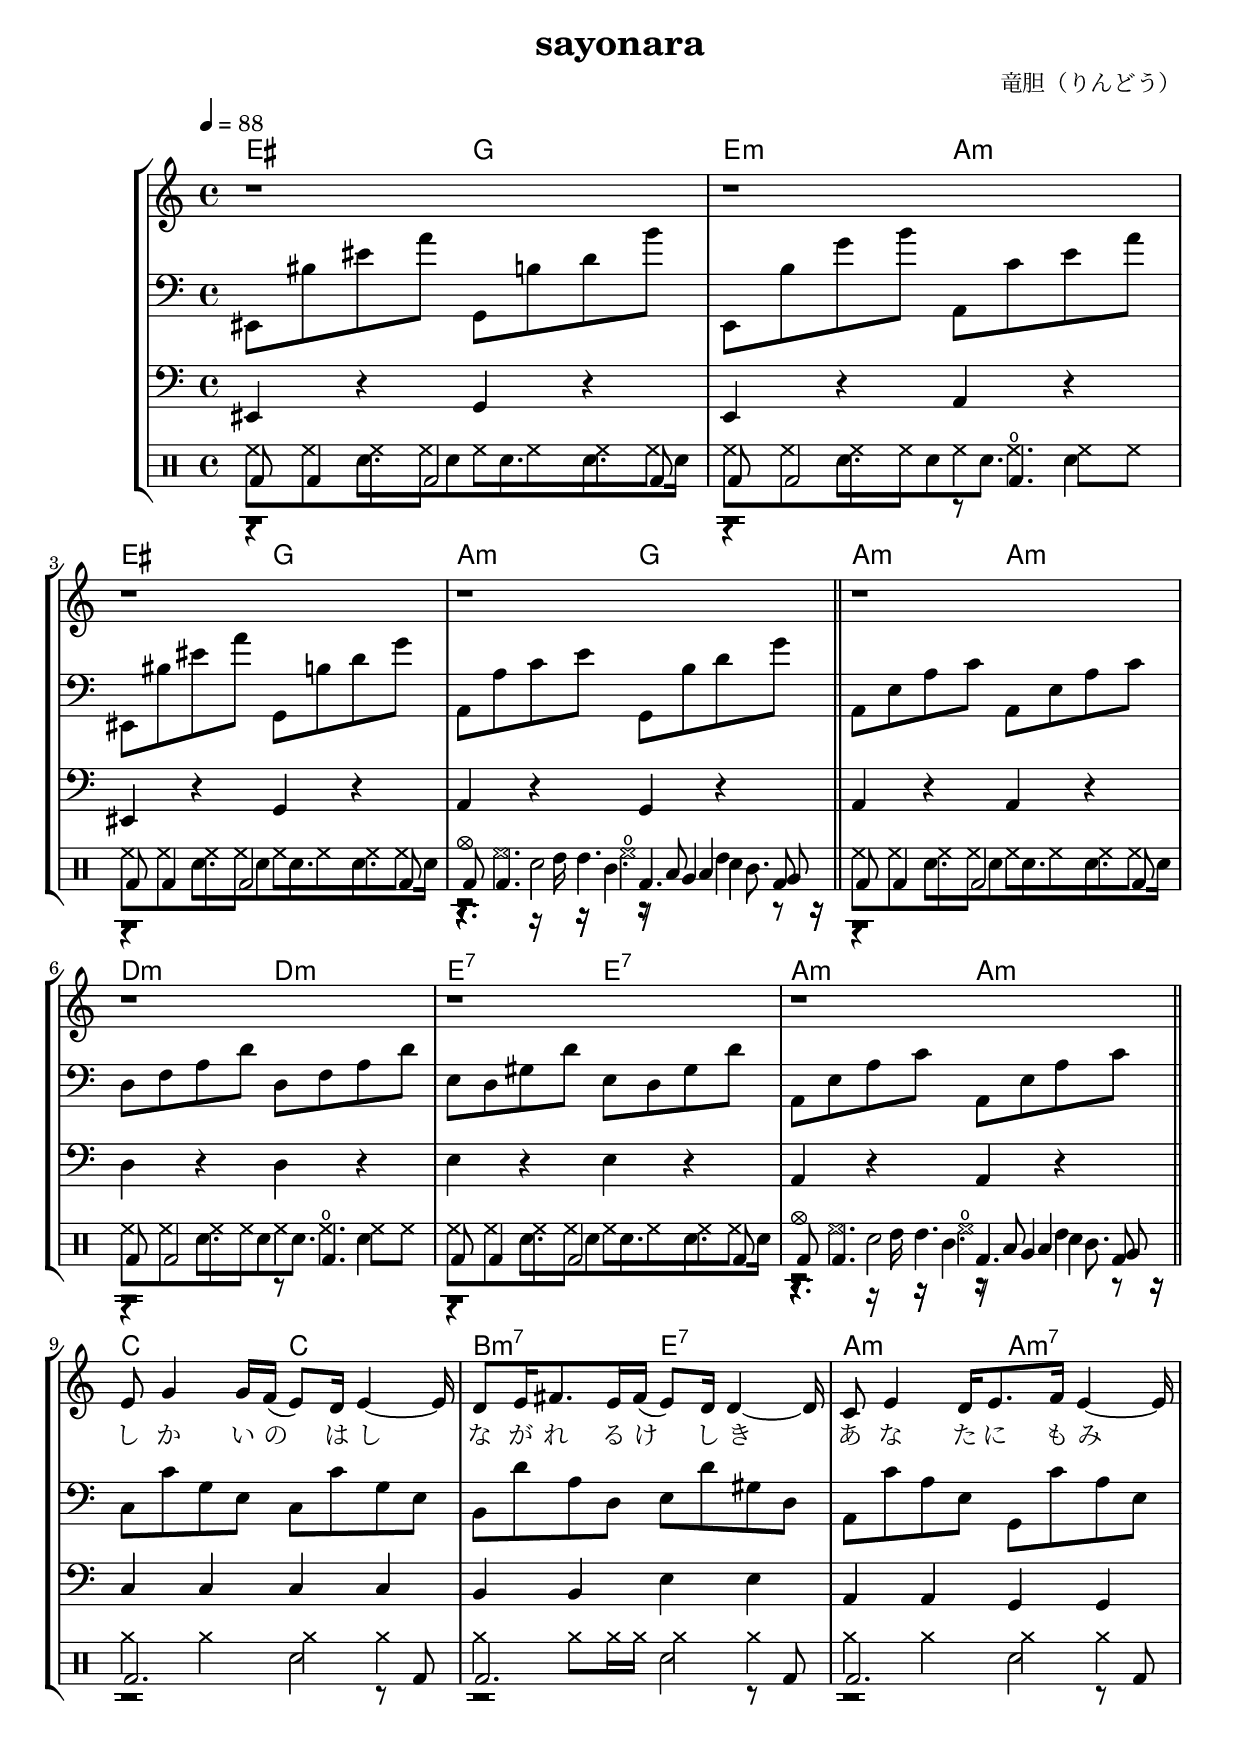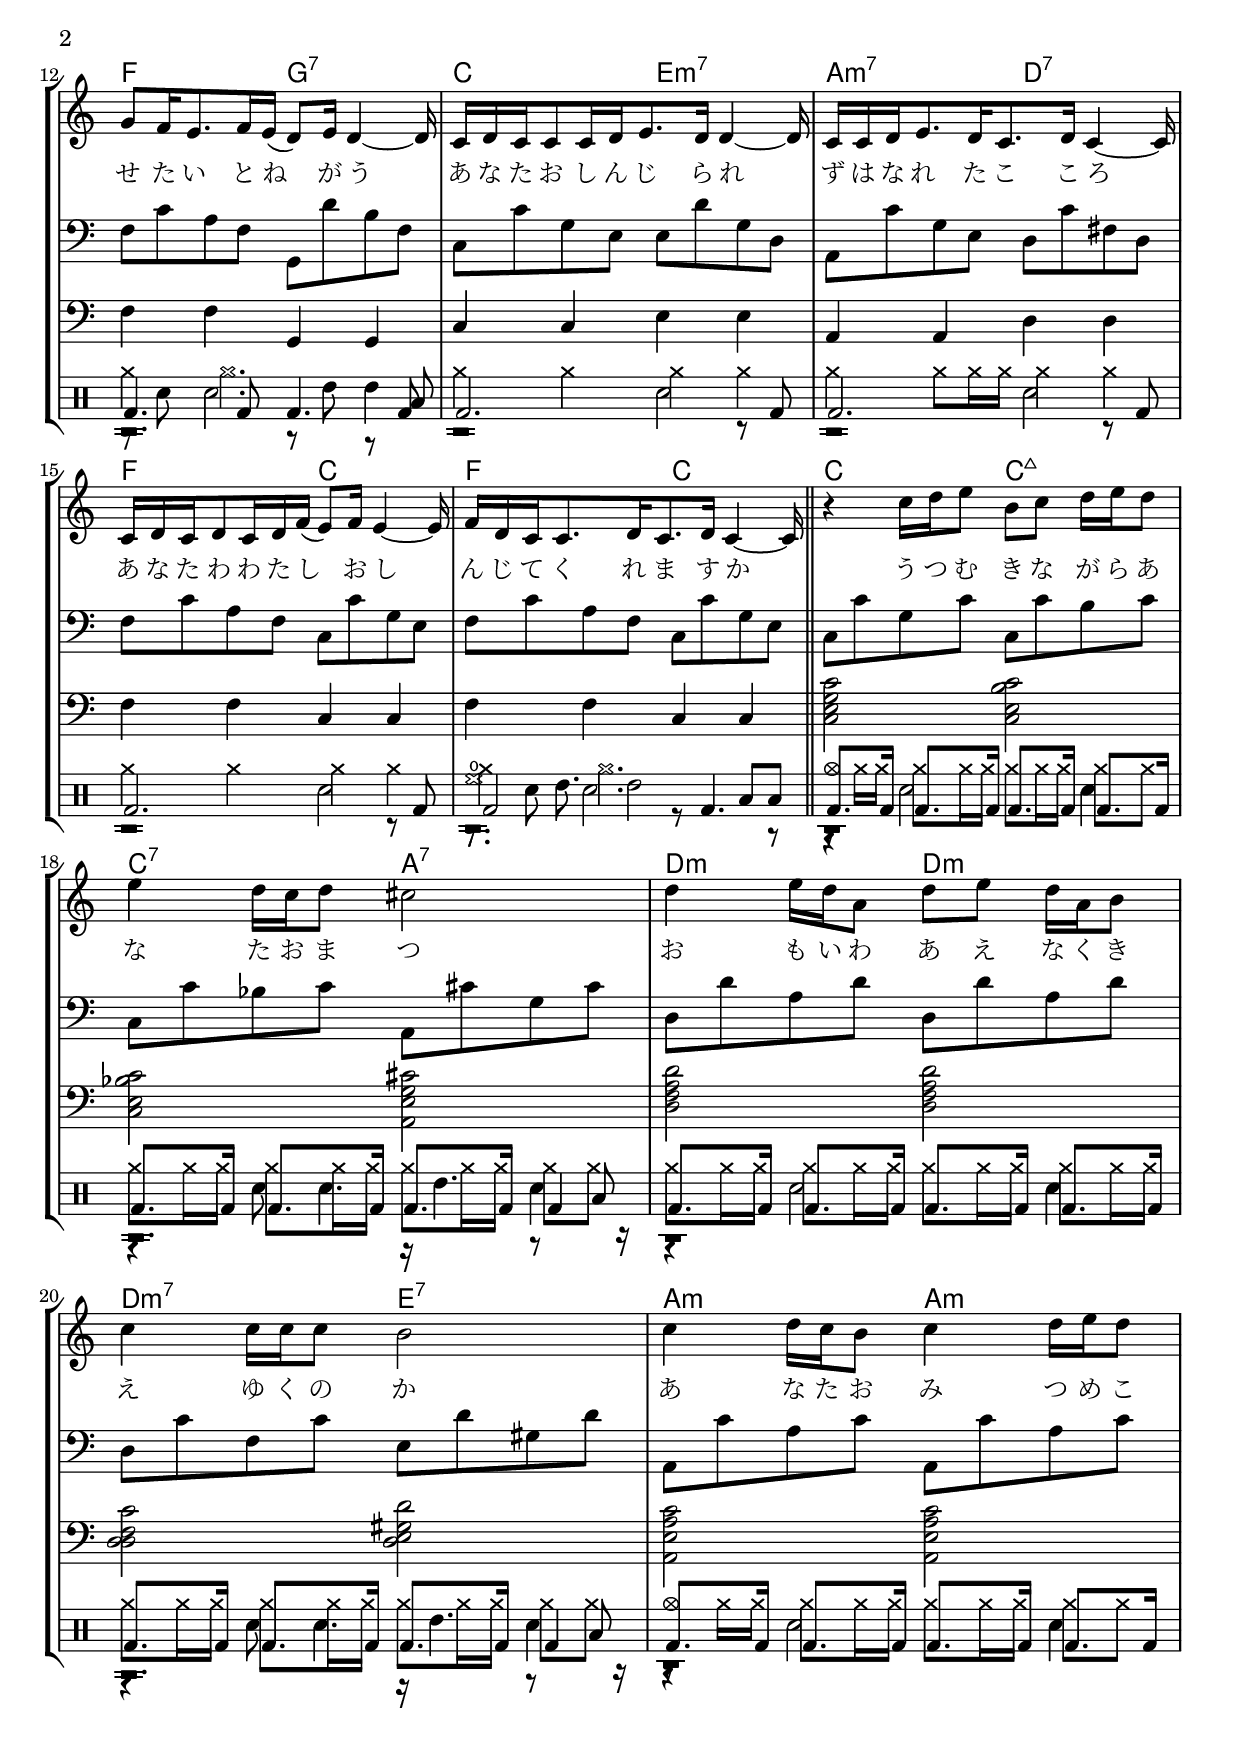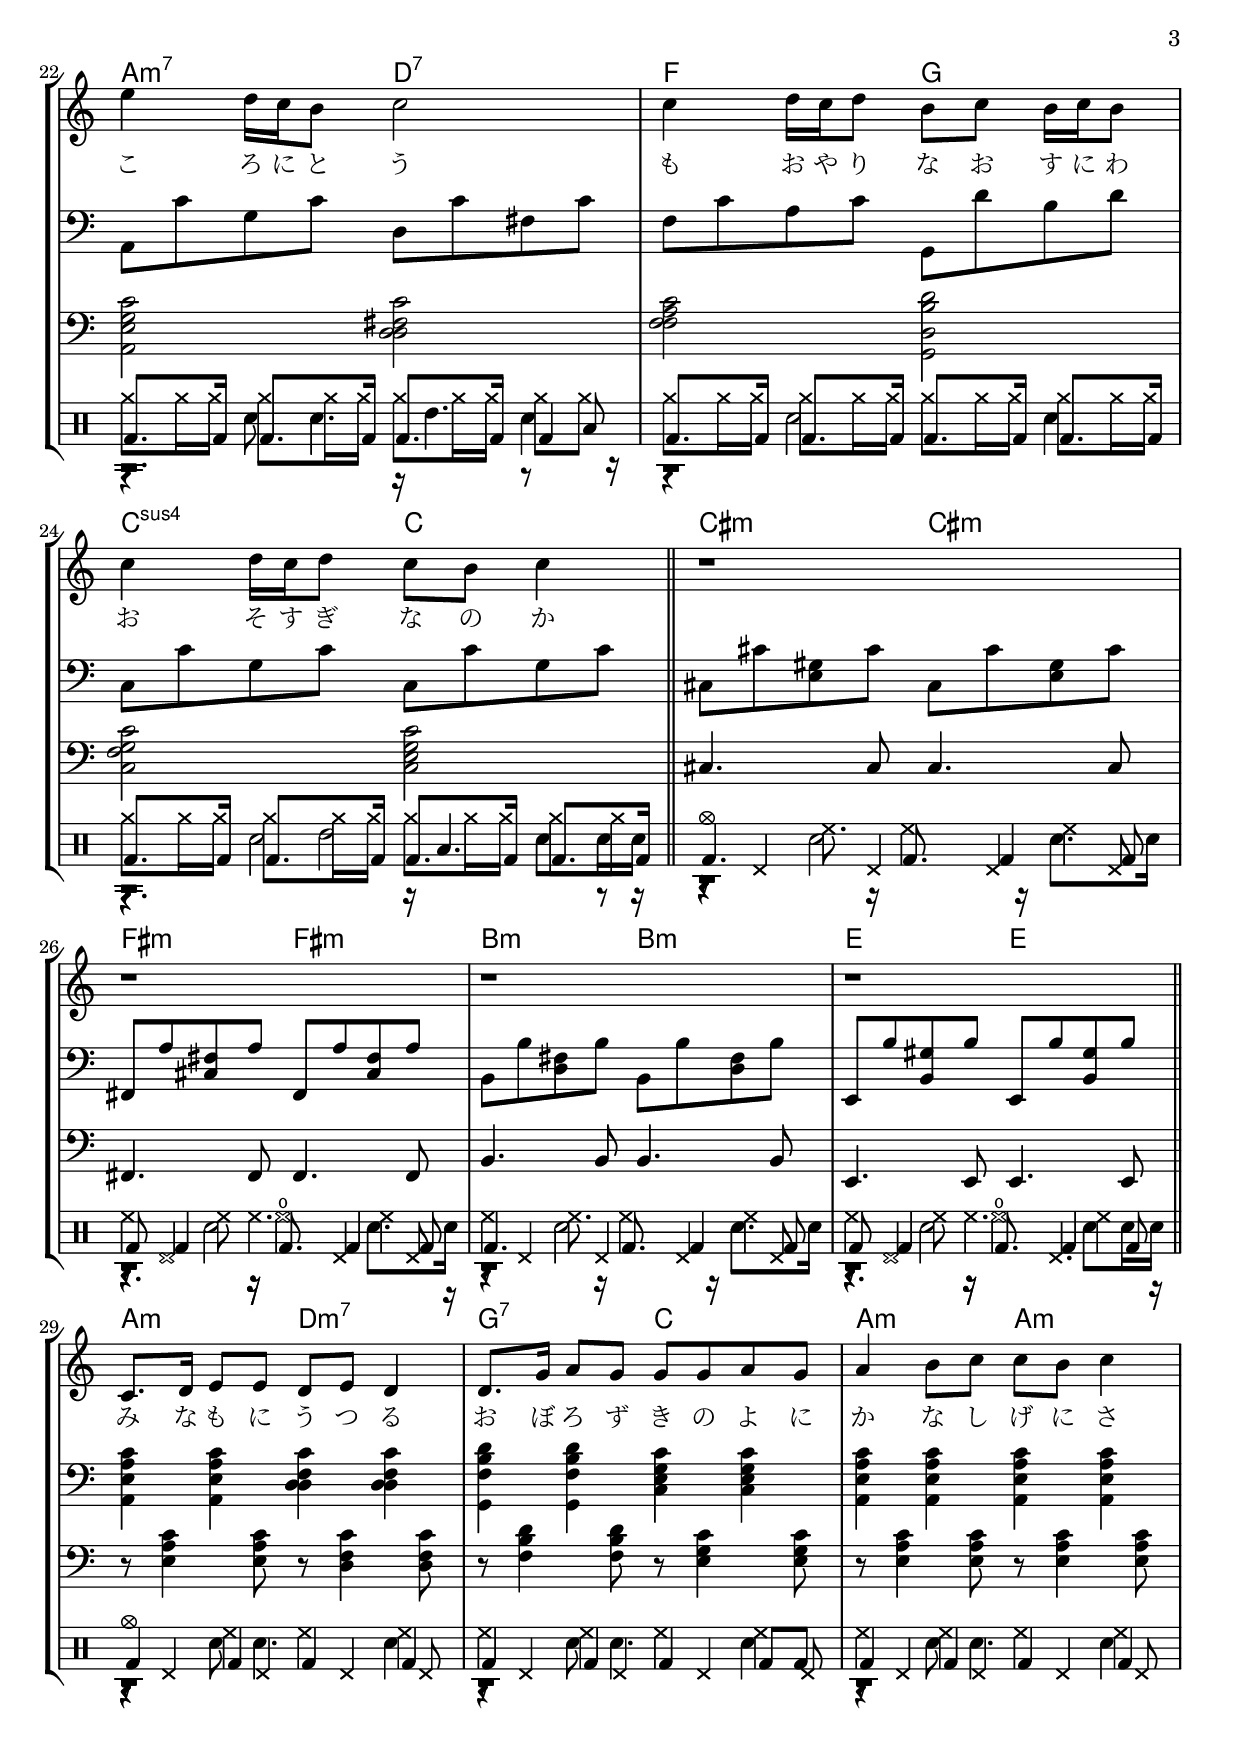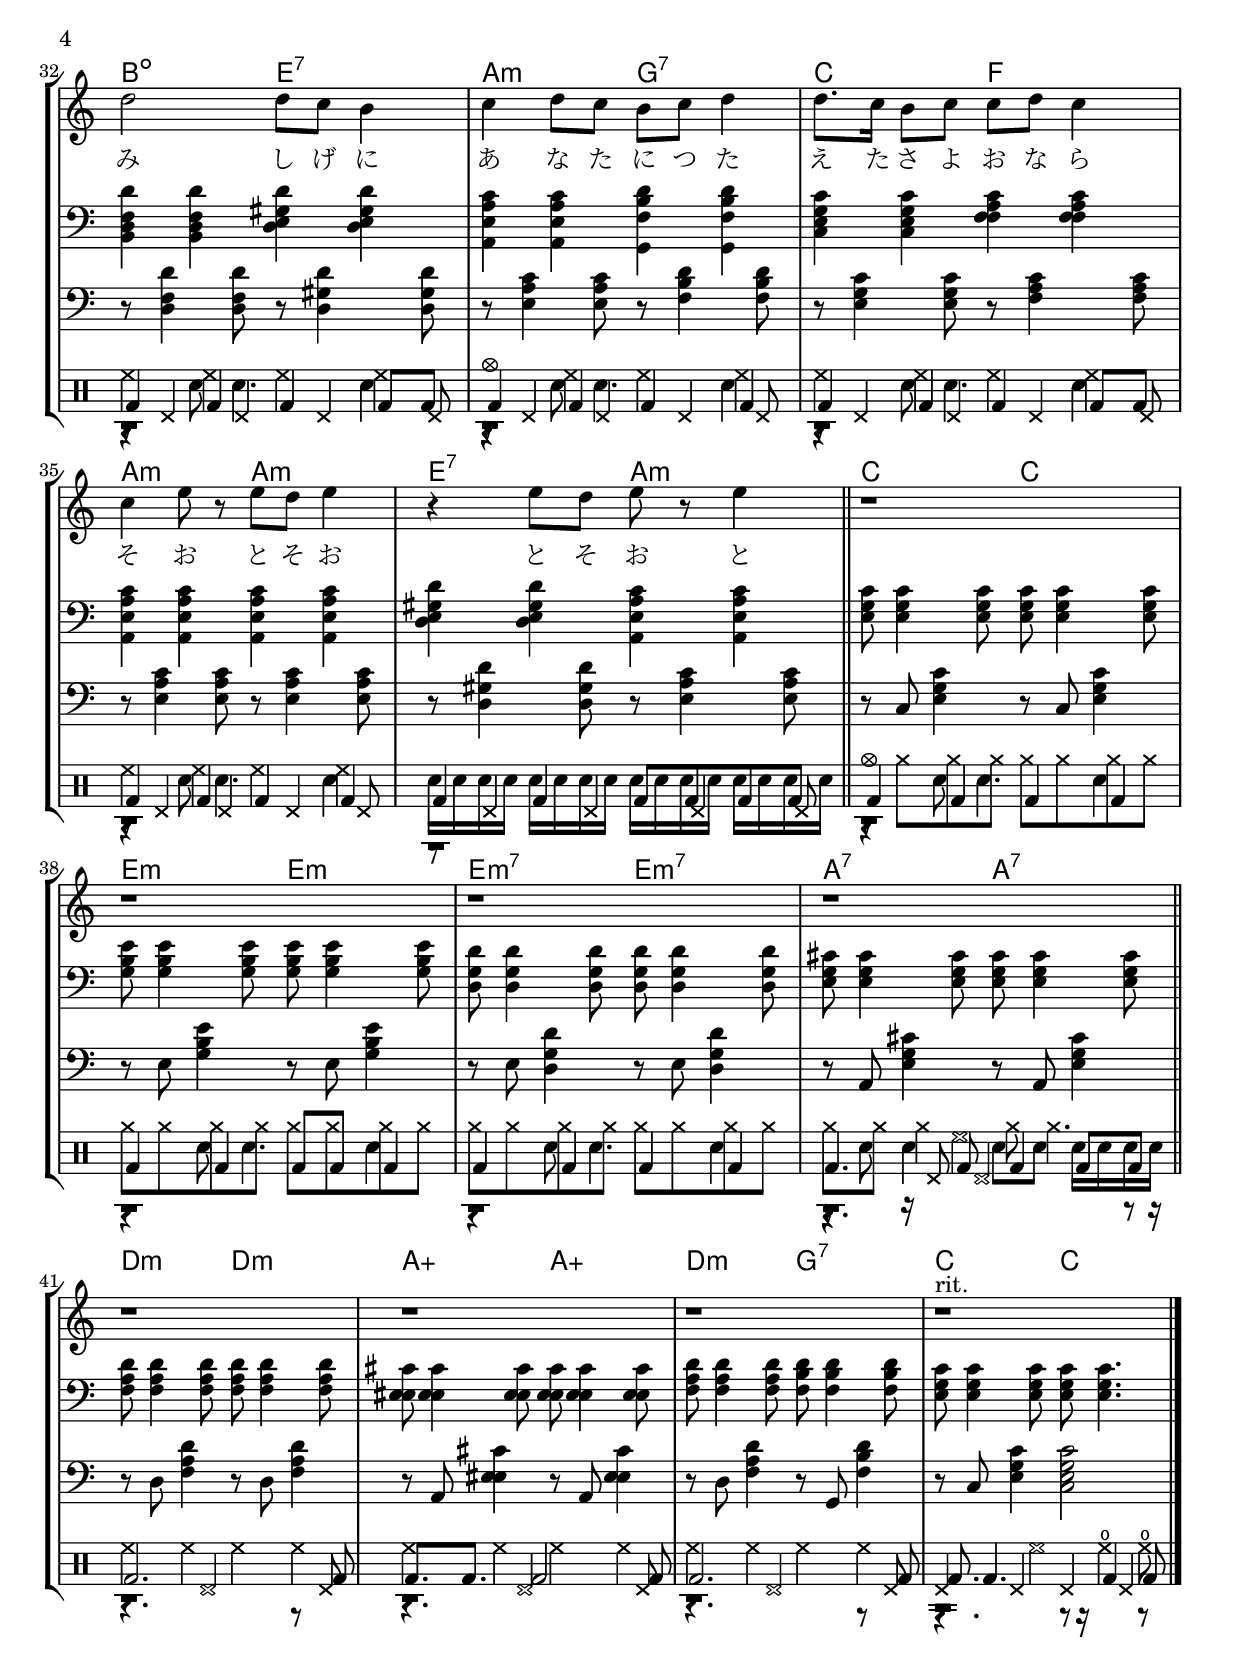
\version "2.12.1"

\header {
	title = \markup {sayonara}
	composer = \markup \center-column {竜胆（りんどう）}
}

harmony = \chordmode {
	eis2 g e:m a:m eis g a:m g 

	a:m a:m d:m d:m e:7 e:7 a:m a:m 

	c c b:min7 e:7 a:m a:min7 f g:7 c e:min7 a:min7 d:7 f c f c 

	c c:maj7 c:7 a:7 d:m d:m d:min7 e:7 a:m a:m a:min7 d:7 f g c:sus4 c 

	cis:m cis:m fis:m fis:m b:m b:m e e 

	a:m d:min7 g:7 c a:m a:m b:dim e:7 a:m g:7 c f a:m a:m e:7 a:m 

	c c e:m e:m e:min7 e:min7 a:7 a:7 

	d:m d:m a:aug a:aug d:m g:7 c c 
}

melody = {
	\key c \major
	\tempo 4 = 88
	r1 | r1 | r1 | r1   
	r1 | r1 | r1 | r1   
	\set Staff.midiInstrument = #"fss0.39"
	 e'8  g'4  g'16  f'16  (e'8)  d'16  e'4~e'16 
	d'8  e'16  fis'8.  e'16  fis'16  (e'8)  d'16  d'4~d'16 
	c'8  e'4  d'16  e'8.  f'16  e'4~e'16 
	g'8  f'16  e'8.  f'16  e'16  (d'8)  e'16  d'4~d'16 
	c'16  d'16  c'16  c'8  c'16  d'16  e'8.  d'16  d'4~d'16 
	c'16  c'16  d'16  e'8.  d'16  c'8.  d'16  c'4~c'16 
	c'16  d'16  c'16  d'8  c'16  d'16  f'16  (e'8)  f'16  e'4~e'16 
	f'16  d'16  c'16  c'8.  d'16  c'8.  d'16  c'4~c'16
	\set Staff.midiInstrument = #"fss0.39"
	 r4  c''16  d''16  e''8  b'8  c''8  d''16  e''16  d''8 
	e''4  d''16  c''16  d''8  cis''2 
	d''4  e''16  d''16  a'8  d''8  e''8  d''16  a'16  b'8 
	c''4  c''16  c''16  c''8  b'2 
	c''4  d''16  c''16  b'8  c''4  d''16  e''16  d''8 
	e''4  d''16  c''16  b'8  c''2 
	c''4  d''16  c''16  d''8  b'8  c''8  b'16  c''16  b'8 
	c''4  d''16  c''16  d''8  c''8  b'8  c''4
	r1 | r1 | r1 | r1   
	\set Staff.midiInstrument = #"fss0.39"
	 c'8.  d'16  e'8  e'8  d'8  e'8  d'4 
	d'8.  g'16  a'8  g'8  g'8  g'8  a'8  g'8 
	a'4  b'8  c''8  c''8  b'8  c''4 
	d''2  d''8  c''8  b'4 
	c''4  d''8  c''8  b'8  c''8  d''4 
	d''8.  c''16  b'8  c''8  c''8  d''8  c''4 
	c''4  e''8  r8  e''8  d''8  e''4 
	r4  e''8  d''8  e''8  r8  e''4
	r1 | r1 | r1 | r1   
	r1 | r1 | r1 | r1^"rit." \bar "|."
}

words = \lyricmode {
	
	
	し  か  い  の  は  し  な  が  れ  る  け  し  き  あ  な  た  に  も  み  せ  た  い  と  ね  が  う  あ  な  た  お  し  ん  じ  ら  れ  ず  は  な  れ  た  こ  こ  ろ  あ  な  た  わ  わ  た  し  お  し  ん  じ  て  く  れ  ま  す  か  
	う  つ  む  き  な  が  ら  あ  な  た  お  ま  つ  お  も  い  わ  あ  え  な  く  き  え  ゆ  く  の  か  あ  な  た  お  み  つ  め  こ  こ  ろ  に  と  う  も  お  や  り  な  お  す  に  わ  お  そ  す  ぎ  な  の  か  
	
	み  な  も  に  う  つ  る  お  ぼ  ろ  ず  き  の  よ  に  か  な  し  げ  に  さ  み  し  げ  に  あ  な  た  に  つ  た  え  た  さ  よ  お  な  ら  そ  お  と  そ  お  と  そ  お  と  
	
	
}

tempochange = {
	\tempo 4 = 88
	r1 | r1 | r1 | r1 \bar "||"
	\tempo 4 = 88
	r1 | r1 | r1 | r1 \bar "||"
	\tempo 4 = 88
	r1 | r1 | r1 | r1 | r1 | r1 | r1 | r1 \bar "||"
	\tempo 4 = 88
	r1 | r1 | r1 | r1 | r1 | r1 | r1 | r1 \bar "||"
	\tempo 4 = 88
	r1 | r1 | r1 | r1 \bar "||"
	\tempo 4 = 88
	r1 | r1 | r1 | r1 | r1 | r1 | r1 | r1 \bar "||"
	\tempo 4 = 88
	r1 | r1 | r1 | r1 \bar "||"
	\tempo 4 = 88
	r1 | r1 | r1 | \tempo 4 = 66 r2 \tempo 4 = 58 r2 \bar "|."
}

mainacc = {
	\clef bass
	\set Staff.midiInstrument = #"Honky-tonk"
	\key c \major
	\tempo 4 = 88
	eis,8 bis8 eis'8 a'8
	g,8 b8 d'8 b'8
	e,8 b8 g'8 b'8
	a,8 c'8 e'8 a'8
	eis,8 bis8 eis'8 a'8
	g,8 b8 d'8 g'8
	a,8 a8 c'8 e'8
	g,8 b8 d'8 g'8
	\bar "||"

	\set Staff.midiInstrument = #"Honky-tonk"
	a,8 e8 a8 c'8
	a,8 e8 a8 c'8
	d8 f8 a8 d'8
	d8 f8 a8 d'8
	e8 d8 gis8 d'8
	e8 d8 gis8 d'8
	a,8 e8 a8 c'8
	a,8 e8 a8 c'8
	\bar "||"

	\set Staff.midiInstrument = #"Honky-tonk"
	c8 c' g e
	c8 c' g e
	b,8 d' a d
	e8 d' gis d
	a,8 c' a e
	g,8 c' a e
	f8 c' a f
	g,8 d' b f
	c8 c' g e
	e8 d' g d
	a,8 c' g e
	d8 c' fis d
	f8 c' a f
	c8 c' g e
	f8 c' a f
	c8 c' g e
	\bar "||"

	\set Staff.midiInstrument = #"Honky-tonk"
	c8 c' g c'
	c8 c' b c'
	c8 c' bes c'
	a,8 cis' g cis'
	d8 d' a d'
	d8 d' a d'
	d8 c' f c'
	e8 d' gis d'
	a,8 c' a c'
	a,8 c' a c'
	a,8 c' g c'
	d8 c' fis c'
	f8 c' a c'
	g,8 d' b d'
	c8 c' g c'
	c8 c' g c'
	\bar "||"

	\set Staff.midiInstrument = #"Honky-tonk"
	cis8 cis' <e gis> cis'
	cis8 cis' <e gis> cis'
	fis,8 a <cis fis> a
	fis,8 a <cis fis> a
	b,8 b <d fis> b
	b,8 b <d fis> b
	e,8 b <b, gis> b
	e,8 b <b, gis> b
	\bar "||"

	\set Staff.midiInstrument = #"Honky-tonk"
	<a, e a c'>4 <a, e a c'>4
	<d d f c'>4 <d d f c'>4
	<g, f b d'>4 <g, f b d'>4
	<c e g c'>4 <c e g c'>4
	<a, e a c'>4 <a, e a c'>4
	<a, e a c'>4 <a, e a c'>4
	<b, d f d'>4 <b, d f d'>4
	<e d gis d'>4 <e d gis d'>4
	<a, e a c'>4 <a, e a c'>4
	<g, f b d'>4 <g, f b d'>4
	<c e g c'>4 <c e g c'>4
	<f f a c'>4 <f f a c'>4
	<a, e a c'>4 <a, e a c'>4
	<a, e a c'>4 <a, e a c'>4
	<e d gis d'>4 <e d gis d'>4
	<a, e a c'>4 <a, e a c'>4
	\bar "||"

	\set Staff.midiInstrument = #"Honky-tonk"
	<e g c'>8 <e g c'>4 <e g c'>8
	<e g c'>8 <e g c'>4 <e g c'>8
	<g b e'>8 <g b e'>4 <g b e'>8
	<g b e'>8 <g b e'>4 <g b e'>8
	<d g d'>8 <d g d'>4 <d g d'>8
	<d g d'>8 <d g d'>4 <d g d'>8
	<e g cis'>8 <e g cis'>4 <e g cis'>8
	<e g cis'>8 <e g cis'>4 <e g cis'>8
	\bar "||"

	\set Staff.midiInstrument = #"Honky-tonk"
	<f a d'>8 <f a d'>4 <f a d'>8
	<f a d'>8 <f a d'>4 <f a d'>8
	<eis eis cis'>8 <eis eis cis'>4 <eis eis cis'>8
	<eis eis cis'>8 <eis eis cis'>4 <eis eis cis'>8
	<f a d'>8 <f a d'>4 <f a d'>8
	<f b d'>8 <f b d'>4 <f b d'>8
	<e g c'>8 <e g c'>4 <e g c'>8
	<e g c'>8 <e g c'>4.
	\bar "|."
}

subacc = {
	\clef bass
	\set Staff.midiInstrument = #"Acoustic Guitar (nylon)"
	\key c \major
	\tempo 4 = 88
	eis,4 r4
	g,4 r4
	e,4 r4
	a,4 r4
	eis,4 r4
	g,4 r4
	a,4 r4
	g,4 r4
	\bar "||"

	\set Staff.midiInstrument = #"Acoustic Guitar (nylon)"
	a,4 r4
	a,4 r4
	d4 r4
	d4 r4
	e4 r4
	e4 r4
	a,4 r4
	a,4 r4
	\bar "||"

	\set Staff.midiInstrument = #"Acoustic Guitar (nylon)"
	c4 c4
	c4 c4
	b,4 b,4
	e4 e4
	a,4 a,4
	g,4 g,4
	f4 f4
	g,4 g,4
	c4 c4
	e4 e4
	a,4 a,4
	d4 d4
	f4 f4
	c4 c4
	f4 f4
	c4 c4
	\bar "||"

	\set Staff.midiInstrument = #"Acoustic Guitar (nylon)"
	<c e g c'>2
	<c e b c'>2
	<c e bes c'>2
	<a, e g cis'>2
	<d f a d'>2
	<d f a d'>2
	<d d f c'>2
	<e d gis d'>2
	<a, e a c'>2
	<a, e a c'>2
	<a, e g c'>2
	<d d fis c'>2
	<f f a c'>2
	<g, d b d'>2
	<c f g c'>2
	<c e g c'>2
	\bar "||"

	\set Staff.midiInstrument = #"Acoustic Guitar (nylon)"
	cis4.cis8
	cis4.cis8
	fis,4.fis,8
	fis,4.fis,8
	b,4.b,8
	b,4.b,8
	e,4.e,8
	e,4.e,8
	\bar "||"

	\set Staff.midiInstrument = #"Acoustic Guitar (nylon)"
	r8 <e a c'>4 <e a c'>8
	r8 <d f c'>4 <d f c'>8
	r8 <f b d'>4 <f b d'>8
	r8 <e g c'>4 <e g c'>8
	r8 <e a c'>4 <e a c'>8
	r8 <e a c'>4 <e a c'>8
	r8 <d f d'>4 <d f d'>8
	r8 <d gis d'>4 <d gis d'>8
	r8 <e a c'>4 <e a c'>8
	r8 <f b d'>4 <f b d'>8
	r8 <e g c'>4 <e g c'>8
	r8 <f a c'>4 <f a c'>8
	r8 <e a c'>4 <e a c'>8
	r8 <e a c'>4 <e a c'>8
	r8 <d gis d'>4 <d gis d'>8
	r8 <e a c'>4 <e a c'>8
	\bar "||"

	\set Staff.midiInstrument = #"Acoustic Guitar (nylon)"
	r8 c <e g c'>4
	r8 c <e g c'>4
	r8 e <g b e'>4
	r8 e <g b e'>4
	r8 e <d g d'>4
	r8 e <d g d'>4
	r8 a, <e g cis'>4
	r8 a, <e g cis'>4
	\bar "||"

	\set Staff.midiInstrument = #"Acoustic Guitar (nylon)"
	r8 d <f a d'>4
	r8 d <f a d'>4
	r8 a, <eis eis cis'>4
	r8 a, <eis eis cis'>4
	r8 d <f a d'>4
	r8 g, <f b d'>4
	r8 c <e g c'>4
	<c e g c'>2
	\bar "|."
}

percA = {
	\drummode {
	hh8 hh8 hh8 hh8 hh8 hh8 hh8 hh8  |hh8 hh8 hh8 hh8 hh4 hh8 hh8  |hh8 hh8 hh8 hh8 hh8 hh8 hh8 hh8  |r8 hh2. r8  \bar "||"
	hh8 hh8 hh8 hh8 hh8 hh8 hh8 hh8  |hh8 hh8 hh8 hh8 hh4 hh8 hh8  |hh8 hh8 hh8 hh8 hh8 hh8 hh8 hh8  |r8 hh2. r8  \bar "||"
	cymr4 cymr4 cymr4 cymr4  |cymr4 cymr8 cymr16 cymr16 cymr4 cymr4  |cymr4 cymr4 cymr4 cymr4  |cymr4 cymr2.  |cymr4 cymr4 cymr4 cymr4  |cymr4 cymr8 cymr16 cymr16 cymr4 cymr4  |cymr4 cymr4 cymr4 cymr4  |cymr4 cymr2.  \bar "||"
	r8 cymr16 cymr16 cymr8 cymr16 cymr16 cymr8 cymr16 cymr16 cymr8 cymr8  |cymr8 cymr16 cymr16 cymr8 cymr16 cymr16 cymr8 cymr16 cymr16 cymr8 cymr8  |cymr8 cymr16 cymr16 cymr8 cymr16 cymr16 cymr8 cymr16 cymr16 cymr8 cymr16 cymr16  |cymr8 cymr16 cymr16 cymr8 cymr16 cymr16 cymr8 cymr16 cymr16 cymr8 cymr8  |r8 cymr16 cymr16 cymr8 cymr16 cymr16 cymr8 cymr16 cymr16 cymr8 cymr8  |cymr8 cymr16 cymr16 cymr8 cymr16 cymr16 cymr8 cymr16 cymr16 cymr8 cymr8  |cymr8 cymr16 cymr16 cymr8 cymr16 cymr16 cymr8 cymr16 cymr16 cymr8 cymr16 cymr16  |cymr8 cymr16 cymr16 cymr8 cymr16 cymr16 cymr8 cymr16 cymr16 cymr8 cymr8  \bar "||"
	r4 hh8. hh4 r16 hh4  |hh4 hh8 hh4. hh4  |hh4 hh8. hh4 r16 hh4  |hh4 hh8 hh4. hh4  \bar "||"
	r4 hh4 hh4 hh4  |hh4 hh4 hh4 hh4  |hh4 hh4 hh4 hh4  |hh4 hh4 hh4 hh4  |r4 hh4 hh4 hh4  |hh4 hh4 hh4 hh4  |hh4 hh4 hh4 hh4  |r1  \bar "||"
	r8 cymr8 cymr8 cymr8 cymr8 cymr8 cymr8 cymr8  |cymr8 cymr8 cymr8 cymr8 cymr8 cymr8 cymr8 cymr8  |cymr8 cymr8 cymr8 cymr8 cymr8 cymr8 cymr8 cymr8  |cymr8 cymr8 cymr4 cymr8 cymr4.  \bar "||"
	r1  |r1  |r1  |r2 r8 hho4 hho8  \bar "|."
	}
}

percB = {
	\drummode {
	r4 sn8. sn8 sn8. sn8. sn16  |r4 sn8. sn8 sn8. sn4  |r4 sn8. sn8 sn8. sn8. sn16  |r4 sn2 sn4  \bar "||"
	r4 sn8. sn8 sn8. sn8. sn16  |r4 sn8. sn8 sn8. sn4  |r4 sn8. sn8 sn8. sn8. sn16  |r4 sn2 sn4  \bar "||"
	r2 sn2  |r2 sn2  |r2 sn2  |r8 sn8 sn2.  |r2 sn2  |r2 sn2  |r2 sn2  |r8 sn8 sn2.  \bar "||"
	r4 sn2 sn4  |r4 sn8 sn4. sn4  |r4 sn2 sn4  |r4 sn8 sn4. sn4  |r4 sn2 sn4  |r4 sn8 sn4. sn4  |r4 sn2 sn4  |r4 sn2 sn8 sn16 sn16  \bar "||"
	r8 hhp4 hhp4 hhp4 hhp8  |r8 hhp2 hhp4 hhp8  |r8 hhp4 hhp4 hhp4 hhp8  |r8 hhp2 hhp4.  \bar "||"
	r4 sn8 sn4. sn4  |r4 sn8 sn4. sn4  |r4 sn8 sn4. sn4  |r4 sn8 sn4. sn4  |r4 sn8 sn4. sn4  |r4 sn8 sn4. sn4  |r4 sn8 sn4. sn4  |sn16 sn16 sn16 sn16 sn16 sn16 sn16 sn16 sn16 sn16 sn16 sn16 sn16 sn16 sn16 sn16  \bar "||"
	r4 sn8 sn4. sn4  |r4 sn8 sn4. sn4  |r4 sn8 sn4. sn4  |r8 sn8 sn4 sn8 sn8 sn16 sn16 sn16 sn16  \bar "||"
	r4. hhp2 hhp8  |r4. hhp2 hhp8  |r4. hhp2 hhp8  |hhp4 hhp4 hhp4 hhp4  \bar "|."
	}
}

percC = {
	\drummode {
	bd8 bd4 bd2 bd8  |bd8 bd2 bd4.  |bd8 bd4 bd2 bd8  |bd8 bd4. bd4. bd8  \bar "||"
	bd8 bd4 bd2 bd8  |bd8 bd2 bd4.  |bd8 bd4 bd2 bd8  |bd8 bd4. bd4. bd8  \bar "||"
	bd2. r8 bd8  |bd2. r8 bd8  |bd2. r8 bd8  |bd4. bd8 bd4. bd8  |bd2. r8 bd8  |bd2. r8 bd8  |bd2. r8 bd8  |bd2 r8 bd4.  \bar "||"
	bd8. bd16 bd8. bd16 bd8. bd16 bd8. bd16  |bd8. bd16 bd8. bd16 bd8. bd16 bd4  |bd8. bd16 bd8. bd16 bd8. bd16 bd8. bd16  |bd8. bd16 bd8. bd16 bd8. bd16 bd4  |bd8. bd16 bd8. bd16 bd8. bd16 bd8. bd16  |bd8. bd16 bd8. bd16 bd8. bd16 bd4  |bd8. bd16 bd8. bd16 bd8. bd16 bd8. bd16  |bd8. bd16 bd8. bd16 bd8. bd16 bd8. bd16  \bar "||"
	r4 sn2 sn8. sn16  |r4 sn2 sn8. sn16  |r4 sn2 sn8. sn16  |r4 sn2 sn8 sn16 sn16  \bar "||"
	bd4 bd4 bd4 bd4  |bd4 bd4 bd4 bd8 bd8  |bd4 bd4 bd4 bd4  |bd4 bd4 bd4 bd8 bd8  |bd4 bd4 bd4 bd4  |bd4 bd4 bd4 bd8 bd8  |bd4 bd4 bd4 bd4  |bd4 bd4 bd8 bd8 bd8 bd8  \bar "||"
	bd4 bd4 bd4 bd4  |bd4 bd4 bd8 bd8 bd4  |bd4 bd4 bd4 bd4  |bd4. bd8 bd4 bd8 bd8  \bar "||"
	hh4 hh4 hh4 hh4  |hh4 hh4 hh4 hh4  |hh4 hh4 hh4 hh4  |r4. hh2 r8  \bar "|."
	}
}

percD = {
	\drummode {
	r1  |r2 r8 hho4.  |r1  |r4. r16 hho2 r16  \bar "||"
	r1  |r2 r8 hho4.  |r1  |r4. r16 hho2 r16  \bar "||"
	r1 |r1 |r1 |r2 r8 tommh8 tommh4  |r1 |r1 |r1 |r8. tommh8. tommh2 r8  \bar "||"
	r1  |r2 r16 tommh4. r16  |r1  |r2 r16 tommh4. r16  |r1  |r2 r16 tommh4. r16  |r1  |r4. tommh2 r8  \bar "||"
	bd4. r16 bd8. bd4 bd8  |bd8 bd4 r16 bd8. bd4 bd8  |bd4. r16 bd8. bd4 bd8  |bd8 bd4 r16 bd8. bd4 bd8  \bar "||"
	r8 hhp4 hhp4 hhp4 hhp8  |r8 hhp4 hhp4 hhp4 hhp8  |r8 hhp4 hhp4 hhp4 hhp8  |r8 hhp4 hhp4 hhp4 hhp8  |r8 hhp4 hhp4 hhp4 hhp8  |r8 hhp4 hhp4 hhp4 hhp8  |r8 hhp4 hhp4 hhp4 hhp8  |r8 hhp4 hhp4 hhp4 hhp8  \bar "||"
	cymc1  |r1 |r1 |r1 \bar "||"
	bd2. r8 bd8  |bd8. bd8. bd2 bd8  |bd2. r8 bd8  |bd8. bd4. r16 bd4 bd8  \bar "|."
	}
}

percE = {
	\drummode {
	r1 |r1 |r1 |cymc1  \bar "||"
	r1 |r1 |r1 |cymc1  \bar "||"
	r1 |r1 |r1 |r2. r8 toml8  |r1 |r1 |r1 |r2. toml8 toml8  \bar "||"
	r1  |r2. r8 toml8  |r1  |r2. r8 toml8  |r1  |r2. r8 toml8  |r1  |r2 r16 toml4. r16  \bar "||"
	r1  |r4. r16 hho2 r16  |r1  |r4. r16 hho2 r16  \bar "||"
	cymc1  |r1 |r1 |r1 |cymc1  |r1 |r1 |r1 \bar "||"
	r1 |r1 |r1 |r4 r16 hhp8 hhp2 r16  \bar "||"
	r1 | r1 | r1 | r1 \bar "|."
	}
}

percF = {
	\drummode {
	r1 |r1 |r1 |r4 r16 tommh16 tommh4. tommh4  \bar "||"
	r1 |r1 |r1 |r4 r16 tommh16 tommh4. tommh4  \bar "||"
	r1 |r1 |r1 |r1 |r1 |r1 |r1 |hho1  \bar "||"
	cymc1  |r1 |r1 |r1 |cymc1  |r1 |r1 |r1 \bar "||"
	cymc1  |r1 |r1 |r1 \bar "||"
	r1 | r1 | r1 | r1 | r1 | r1 | r1 | r1 \bar "||"
	r1 |r1 |r1 |r4. hh2 r8  \bar "||"
	r1 | r1 | r1 | r1 \bar "|."
	}
}

percG = {
	\drummode {
	r1 |r1 |r1 |r4. r16 tomml4. tomml8.  \bar "||"
	r1 |r1 |r1 |r4. r16 tomml4. tomml8.  \bar "||"
	r1 | r1 | r1 | r1 | r1 | r1 | r1 | r1 \bar "||"
	r1 | r1 | r1 | r1 | r1 | r1 | r1 | r1 \bar "||"
	r1 | r1 | r1 | r1 \bar "||"
	r1 | r1 | r1 | r1 | r1 | r1 | r1 | r1 \bar "||"
	r1 | r1 | r1 | r1 \bar "||"
	r1 | r1 | r1 | r1 \bar "|."
	}
}

percH = {
	\drummode {
	r1 |r1 |r1 |r2 r16 toml8 toml4 r16  \bar "||"
	r1 |r1 |r1 |r2 r16 toml8 toml4 r16  \bar "||"
	r1 | r1 | r1 | r1 | r1 | r1 | r1 | r1 \bar "||"
	r1 | r1 | r1 | r1 | r1 | r1 | r1 | r1 \bar "||"
	r1 | r1 | r1 | r1 \bar "||"
	r1 | r1 | r1 | r1 | r1 | r1 | r1 | r1 \bar "||"
	r1 | r1 | r1 | r1 \bar "||"
	r1 | r1 | r1 | r1 \bar "|."
	}
}

percI = {
	\drummode {
	r1 |r1 |r1 |r2 r8 tomfh4 tomfh8  \bar "||"
	r1 |r1 |r1 |r2 r8 tomfh4 tomfh8  \bar "||"
	r1 | r1 | r1 | r1 | r1 | r1 | r1 | r1 \bar "||"
	r1 | r1 | r1 | r1 | r1 | r1 | r1 | r1 \bar "||"
	r1 | r1 | r1 | r1 \bar "||"
	r1 | r1 | r1 | r1 | r1 | r1 | r1 | r1 \bar "||"
	r1 | r1 | r1 | r1 \bar "||"
	r1 | r1 | r1 | r1 \bar "|."
	}
}

\score {
	<<
		\new StaffGroup <<
			\new ChordNames {\harmony}
			\new Voice = "melody" {\melody}
			\new Lyrics \lyricsto "melody" \words
			\new Staff = "mainacc" {\mainacc}
			\new Staff = "subacc" {\subacc}
			\new DrumStaff <<
				\new DrumVoice {\percA}
				\new DrumVoice {\percB}
				\new DrumVoice {\percC}
				\new DrumVoice {\percD}
				\new DrumVoice {\percE}
				\new DrumVoice {\percF}
				\new DrumVoice {\percG}
				\new DrumVoice {\percH}
				\new DrumVoice {\percI}
			>>
		>>
	>>
	\layout { }
}
